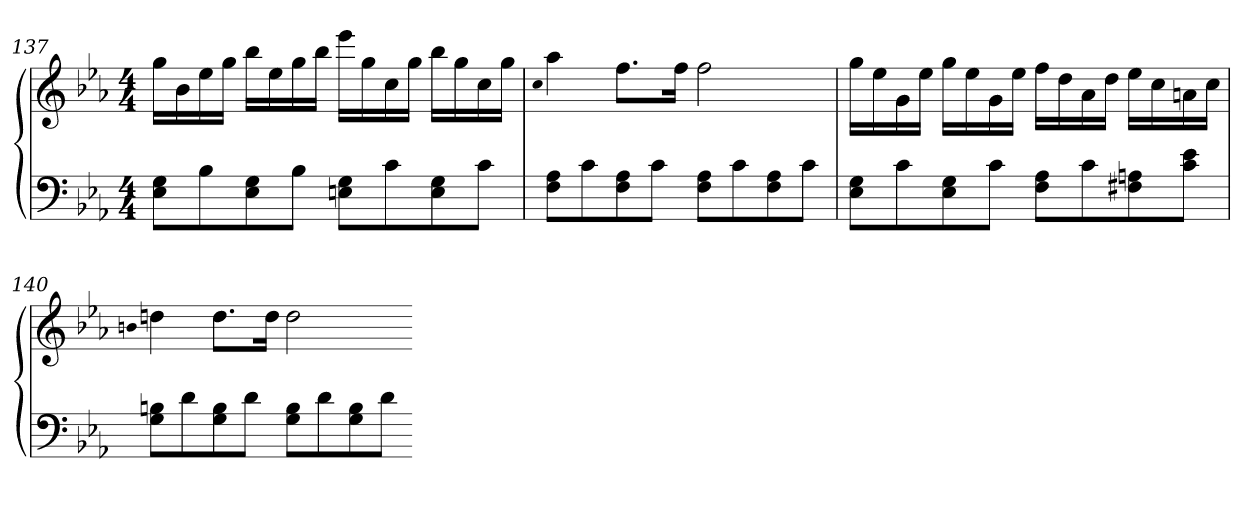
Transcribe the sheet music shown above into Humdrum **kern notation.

**kern	**kern
*part1	*part1
*staff2	*staff1
*clefF4	*clefG2
*k[b-e-a-]	*k[b-e-a-]
*c:	*c:
*M4/4	*M4/4
=137	=137
8E- 8GL	16ggLL
.	16b-
8B-	16ee-
.	16ggJJ
8E- 8G	16bb-LL
.	16ee-
8B-J	16gg
.	16bb-JJ
8En 8GL	16eee-LL
.	16gg
8c	16cc
.	16ggJJ
8E 8G	16bb-LL
.	16gg
8cJ	16cc
.	16ggJJ
=138	=138
.	qcc
8F 8A-L	4aa-
8c	.
8F 8A-	8.ffL
8cJ	.
.	16ffJk
8F 8A-L	2ff
8c	.
8F 8A-	.
8cJ	.
=139	=139
8E- 8GL	16ggLL
.	16ee-
8c	16g
.	16ee-JJ
8E- 8G	16ggLL
.	16ee-
8cJ	16g
.	16ee-JJ
8F 8A-L	16ffLL
.	16dd
8c	16a-
.	16ddJJ
8F#X 8An	16ee-LL
.	16cc
8c 8e-J	16an
.	16ccJJ
=140	=140
.	qbn
8G 8BnL	4ddn
8d	.
8G 8B	8.ddL
8dJ	.
.	16ddJk
8G 8BL	2dd
8d	.
8G 8B	.
8dJ	.
=-	=-
*-	*-
